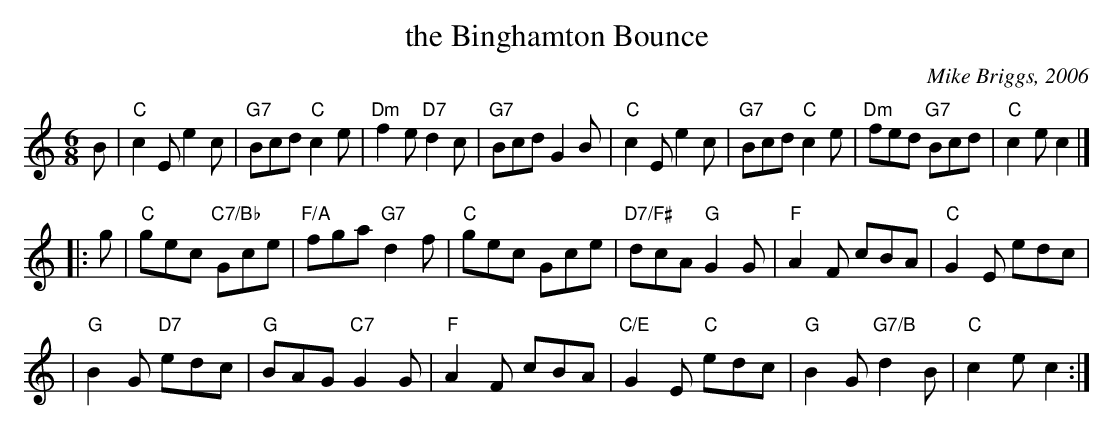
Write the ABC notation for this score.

X:1
T: the Binghamton Bounce
C: Mike Briggs, 2006
M: 6/8
L: 1/8
K: C
B \
| "C"c2E e2c | "G7"Bcd "C"c2e \
| "Dm"f2e "D7"d2c | "G7"Bcd G2B \
| "C"c2E e2c | "G7"Bcd "C"c2e \
| "Dm"fed "G7"Bcd | "C"c2e c2 |]
|: g \
| "C"gec "C7/Bb"Gce | "F/A"fga "G7"d2f \
| "C"gec Gce | "D7/F#"dcA "G"G2G \
| "F"A2F cBA | "C"G2E edc |
| "G"B2G "D7"edc | "G"BAG "C7"G2G \
| "F"A2F cBA | "C/E"G2E "C"edc \
| "G"B2G "G7/B"d2B | "C"c2e c2 :|
